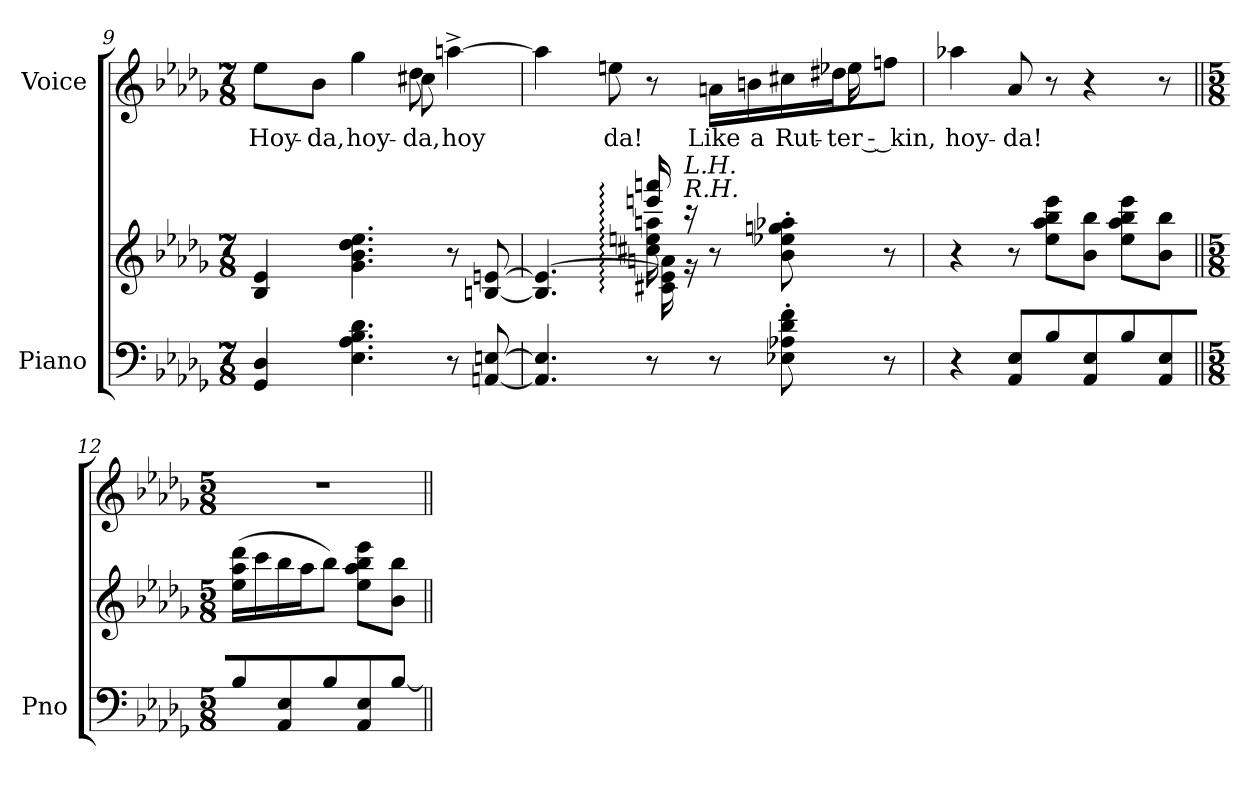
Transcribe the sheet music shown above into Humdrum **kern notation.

**kern	**kern	**kern	**text
*part2	*part2	*part1	*part1
*staff3	*staff2	*staff1	*staff1
*I"Piano	*	*I"Voice	*
*I'Pno	*	*	*
*clefF4	*clefG2	*clefG2	*
*k[b-e-a-d-g-]	*k[b-e-a-d-g-]	*k[b-e-a-d-g-]	*
*M7/8	*M7/8	*M7/8	*
=9	=9	=9	=9
*	*	*^	*
4GG-/ 4D-/	4B-/ 4e-/	8ee-\L	2ryy	Hoy-
.	.	8b-\J	.	-da,
4.E-\ 4.A-\ 4.B-\ 4.d-\	4.g-\ 4.b-\ 4.dd-\ 4.ee-\	4gg-\	.	hoy-
.	.	8dd-\	8cc#X	-da,
8r	8r	[4aan^\	4ryy	-hoy
[8AAn/ [8En/	[8Bn/ [8en/	.	.	.
=10	=10	=10	=10	=10
*	*^	*	*	*
*	*	*^	*	*	*
4.AAn/] 4.En/]	4.Bn/] 4.en/_	4.ryy	4.ryy	4aan\]	8.ryy	.
*	*	*	*	*v	*v	*
.	.	.	.	8een\	da!
8r	16eeen/: 16aaan/:	16cc#X\: 16een\: 16aan\:	16c#X\: 16en\]: 16an\:	8r	.
!	!LO:TX:a:i:t=R.H.	!	!	!	!
!	!LO:TX:a:i:t=L.H.	!	!	!	!
.	16r	4..ryy	16r	.	.
8r	8r	.	4.ryy	16an\LL	Like
.	.	.	.	16bn\	a
8E-X\' 8A-X\' 8d-\' 8f\'	8b-\' 8ee-X\' 8ggn\' 8aa-X\'	.	.	16cc#X\	Rut-
*	*	*	*	*^	*
.	.	.	.	16dd#X\J	16ee-X	-ter - kin,
8r	8r	.	.	8ffn\J	8ryy	.
*	*v	*v	*v	*	*	*
*	*	*v	*v	*
=11	=11	=11	=11
4r	4r	4aa-X\	hoy-
8AA-/ 8E-/L	8r	8a-/	-da!
8B-/	8ee-\ 8aa-\ 8bb-\ 8eee-\L	8r	.
8AA-/ 8E-/	8b-\ 8bb-\J	4r	.
8B-/	8ee-\ 8aa-\ 8bb-\ 8eee-\L	.	.
8AA-/ 8E-/	8b-\ 8bb-\J	8r	.
=12||	=12||	=12||	=12||
*M5/8	*M5/8	*M5/8	*
8B-/	(16ee-\ 16aa-\ 16ddd-\LL	8%5r	.
.	16ccc\	.	.
8AA-/ 8E-/	16bb-\	.	.
.	16aa-\J	.	.
8B-/	8bb-\J)	.	.
8AA-/ 8E-/	8ee-\ 8aa-\ 8bb-\ 8eee-\L	.	.
[8B-/J	8b-\ 8bb-\J	.	.
=||	=||	=||	=||
*-	*-	*-	*-
